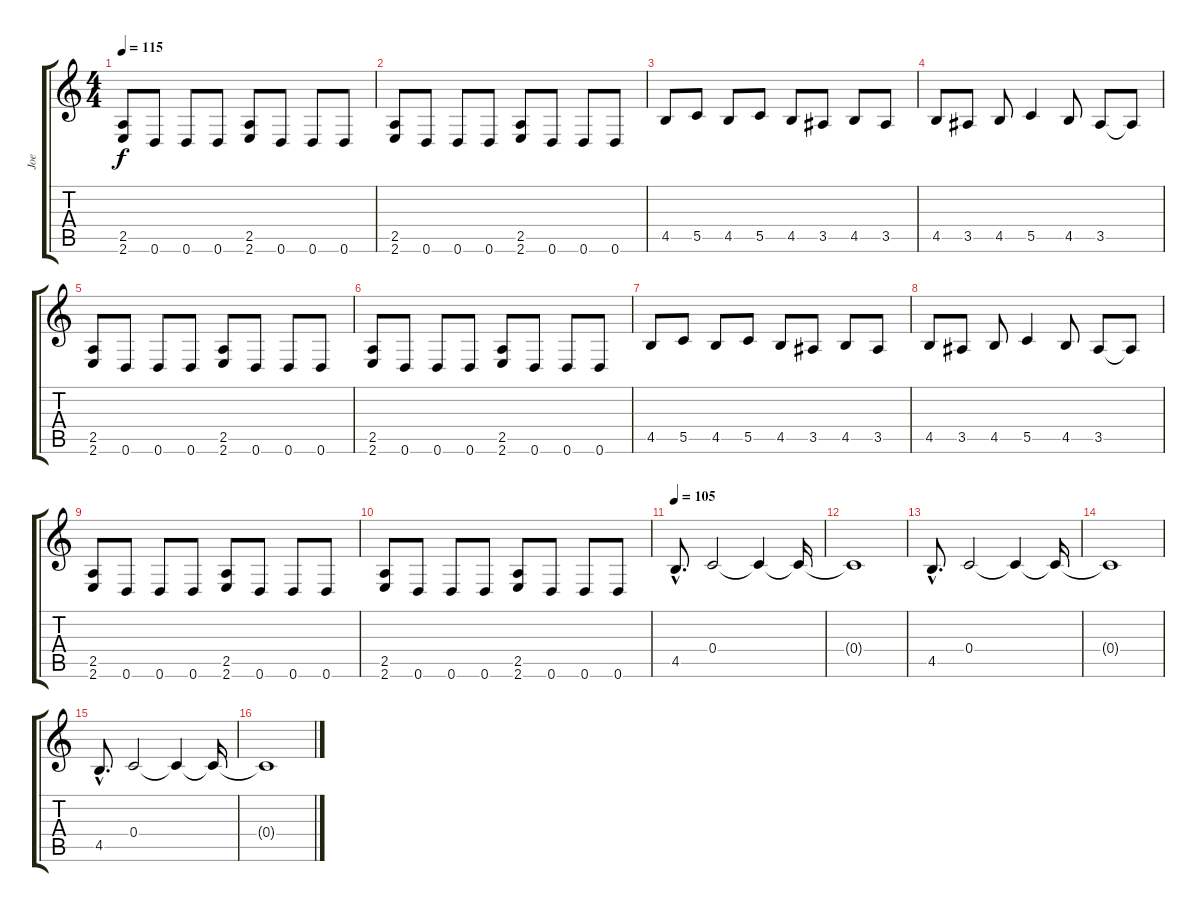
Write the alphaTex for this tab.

\track ("Joe" "Joe") {instrument overdrivenguitar}
\staff {score tabs}
\tuning (D4 A3 F3 C3 G2 D2) {hide}
\ts (4 4)
\tempo 115
\clef g2
\ks c
(2.5 2.6).8{dy f} 0.6.8 0.6.8 0.6.8 (2.5 2.6).8 0.6.8 0.6.8 0.6.8 |
(2.5 2.6).8 0.6.8 0.6.8 0.6.8 (2.5 2.6).8 0.6.8 0.6.8 0.6.8 |
4.5.8 5.5.8 4.5.8 5.5.8 4.5.8 3.5.8 4.5.8 3.5.8 |
4.5.8 3.5.8 4.5.8 5.5.4 4.5.8 3.5.8 3.5{t}.8 |
(2.5 2.6).8 0.6.8 0.6.8 0.6.8 (2.5 2.6).8 0.6.8 0.6.8 0.6.8 |
(2.5 2.6).8 0.6.8 0.6.8 0.6.8 (2.5 2.6).8 0.6.8 0.6.8 0.6.8 |
4.5.8 5.5.8 4.5.8 5.5.8 4.5.8 3.5.8 4.5.8 3.5.8 |
4.5.8 3.5.8 4.5.8 5.5.4 4.5.8 3.5.8 3.5{t}.8 |
(2.5 2.6).8 0.6.8 0.6.8 0.6.8 (2.5 2.6).8 0.6.8 0.6.8 0.6.8 |
(2.5 2.6).8 0.6.8 0.6.8 0.6.8 (2.5 2.6).8 0.6.8 0.6.8 0.6.8 |
\tempo 105
4.5{hac}.8{d balance 8} 0.4.2 0.4{t}.4 0.4{t}.16 |
0.4{t}.1 |
4.5{hac}.8{d} 0.4.2 0.4{t}.4 0.4{t}.16 |
0.4{t}.1 |
4.5{hac}.8{d} 0.4.2 0.4{t}.4 0.4{t}.16 |
0.4{t}.1
